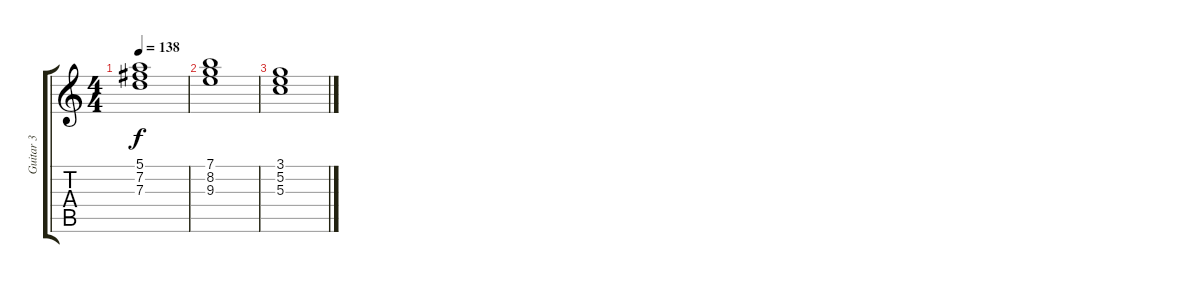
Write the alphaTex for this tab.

\track ("Guitar 3" "Guitar 3") {instrument acousticguitarnylon}
\staff {score tabs}
\tuning (E4 B3 G3 D3 A2 E2) {hide}
\ts (4 4)
\tempo 138
\clef g2
\ks c
(5.1 7.2 7.3).1{dy f} |
(7.1 8.2 9.3).1 |
(3.1 5.2 5.3).1
